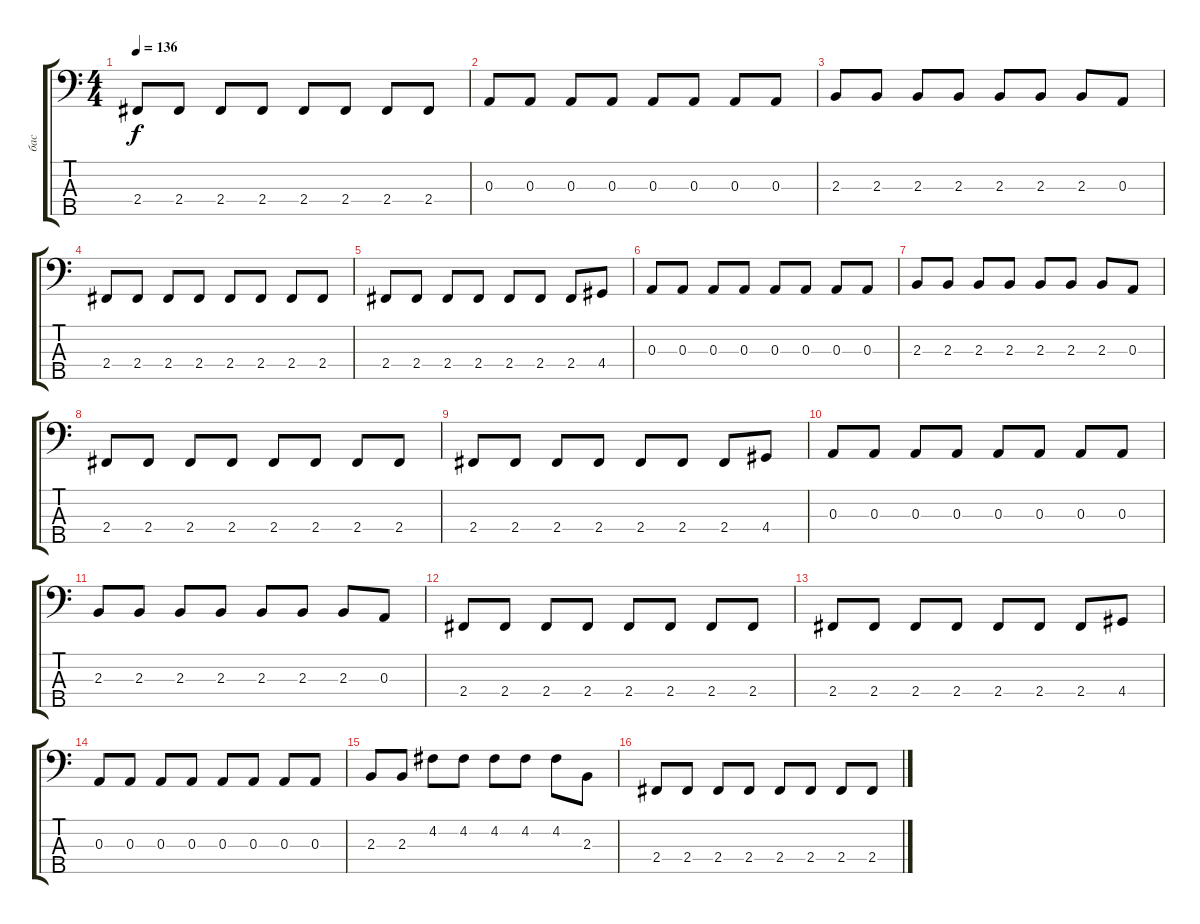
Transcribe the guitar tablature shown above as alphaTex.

\track ("бас" "бас") {instrument electricbassfinger}
\staff {score tabs}
\tuning (G2 D2 A1 E1 B0) {hide}
\ts (4 4)
\tempo 136
\clef f4
\ks c
2.4.8{dy f} 2.4.8 2.4.8 2.4.8 2.4.8 2.4.8 2.4.8 2.4.8 |
0.3.8 0.3.8 0.3.8 0.3.8 0.3.8 0.3.8 0.3.8 0.3.8 |
2.3.8 2.3.8 2.3.8 2.3.8 2.3.8 2.3.8 2.3.8 0.3.8 |
2.4.8 2.4.8 2.4.8 2.4.8 2.4.8 2.4.8 2.4.8 2.4.8 |
2.4.8 2.4.8 2.4.8 2.4.8 2.4.8 2.4.8 2.4.8 4.4.8 |
0.3.8 0.3.8 0.3.8 0.3.8 0.3.8 0.3.8 0.3.8 0.3.8 |
2.3.8 2.3.8 2.3.8 2.3.8 2.3.8 2.3.8 2.3.8 0.3.8 |
2.4.8 2.4.8 2.4.8 2.4.8 2.4.8 2.4.8 2.4.8 2.4.8 |
2.4.8 2.4.8 2.4.8 2.4.8 2.4.8 2.4.8 2.4.8 4.4.8 |
0.3.8 0.3.8 0.3.8 0.3.8 0.3.8 0.3.8 0.3.8 0.3.8 |
2.3.8 2.3.8 2.3.8 2.3.8 2.3.8 2.3.8 2.3.8 0.3.8 |
2.4.8 2.4.8 2.4.8 2.4.8 2.4.8 2.4.8 2.4.8 2.4.8 |
2.4.8 2.4.8 2.4.8 2.4.8 2.4.8 2.4.8 2.4.8 4.4.8 |
0.3.8 0.3.8 0.3.8 0.3.8 0.3.8 0.3.8 0.3.8 0.3.8 |
2.3.8 2.3.8 4.2.8 4.2.8 4.2.8 4.2.8 4.2.8 2.3.8 |
2.4.8 2.4.8 2.4.8 2.4.8 2.4.8 2.4.8 2.4.8 2.4.8
